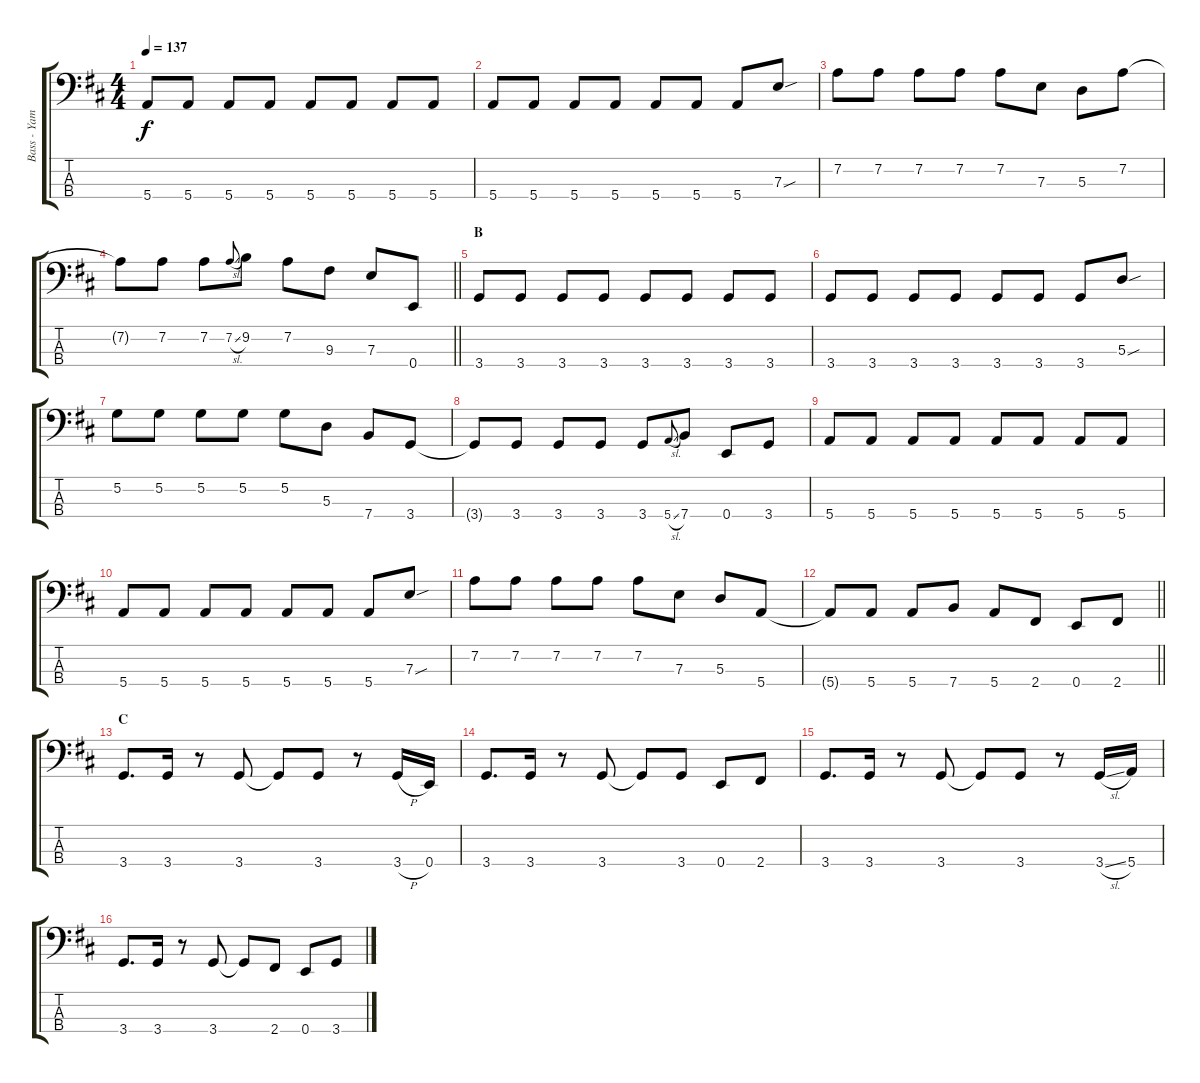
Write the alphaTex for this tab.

\track ("Bass - Yamada" "Bass - Yam") {instrument electricbasspick}
\staff {score tabs}
\tuning (G2 D2 A1 E1) {hide}
\ts (4 4)
\tempo 137
\clef f4
\ks d
5.4.8{dy f} 5.4.8 5.4.8 5.4.8 5.4.8 5.4.8 5.4.8 5.4.8 |
5.4.8 5.4.8 5.4.8 5.4.8 5.4.8 5.4.8 5.4.8 7.3{sou}.8 |
7.2.8 7.2.8 7.2.8 7.2.8 7.2.8 7.3.8 5.3.8 7.2.8 |
\barLineRight lightlight
7.2{t}.8 7.2.8 7.2.8 7.2{sl}.8{gr onbeat} 9.2.8 7.2.8 9.3.8 7.3.8 0.4.8 |
\section ("" "B")
3.4.8 3.4.8 3.4.8 3.4.8 3.4.8 3.4.8 3.4.8 3.4.8 |
3.4.8 3.4.8 3.4.8 3.4.8 3.4.8 3.4.8 3.4.8 5.3{sou}.8 |
5.2.8 5.2.8 5.2.8 5.2.8 5.2.8 5.3.8 7.4.8 3.4.8 |
3.4{t}.8 3.4.8 3.4.8 3.4.8 3.4.8 5.4{sl}.8{gr onbeat} 7.4.8 0.4.8 3.4.8 |
5.4.8 5.4.8 5.4.8 5.4.8 5.4.8 5.4.8 5.4.8 5.4.8 |
5.4.8 5.4.8 5.4.8 5.4.8 5.4.8 5.4.8 5.4.8 7.3{sou}.8 |
7.2.8 7.2.8 7.2.8 7.2.8 7.2.8 7.3.8 5.3.8 5.4.8 |
\barLineRight lightlight
5.4{t}.8 5.4.8 5.4.8 7.4.8 5.4.8 2.4.8 0.4.8 2.4.8 |
\section ("" "C")
3.4.8{d} 3.4.16 r.8 3.4.8 3.4{t}.8 3.4.8 r.8 3.4{h}.16 0.4.16 |
3.4.8{d} 3.4.16 r.8 3.4.8 3.4{t}.8 3.4.8 0.4.8 2.4.8 |
3.4.8{d} 3.4.16 r.8 3.4.8 3.4{t}.8 3.4.8 r.8 3.4{sl}.16 5.4.16 |
3.4.8{d} 3.4.16 r.8 3.4.8 3.4{t}.8 2.4.8 0.4.8 3.4.8
